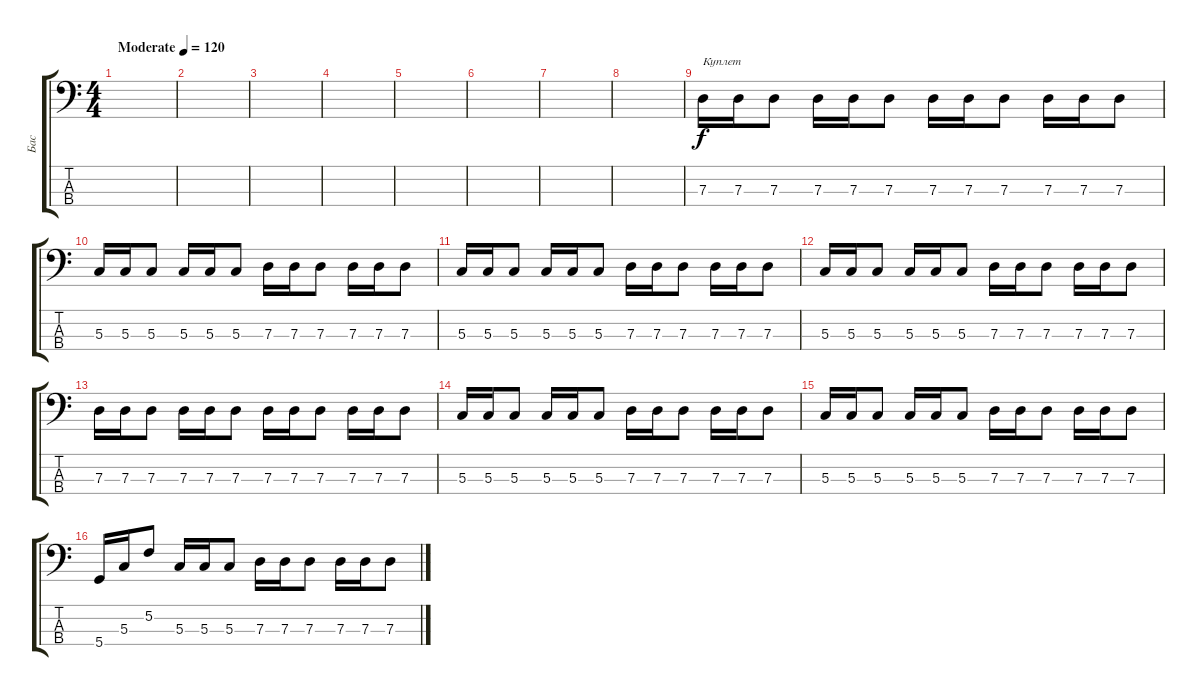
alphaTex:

\track ("Бас" "Бас") {instrument electricbassfinger}
\staff {score tabs}
\tuning (F2 C2 G1 D1) {hide}
\ts (4 4)
\tempo (120 "Moderate")
\clef f4
\ks c
|
|
|
|
|
|
|
|
7.3.16{txt "Куплет"} 7.3.16 7.3.8 7.3.16 7.3.16 7.3.8 7.3.16 7.3.16 7.3.8 7.3.16 7.3.16 7.3.8 |
5.3.16 5.3.16 5.3.8 5.3.16 5.3.16 5.3.8 7.3.16 7.3.16 7.3.8 7.3.16 7.3.16 7.3.8 |
5.3.16 5.3.16 5.3.8 5.3.16 5.3.16 5.3.8 7.3.16 7.3.16 7.3.8 7.3.16 7.3.16 7.3.8 |
5.3.16 5.3.16 5.3.8 5.3.16 5.3.16 5.3.8 7.3.16 7.3.16 7.3.8 7.3.16 7.3.16 7.3.8 |
7.3.16 7.3.16 7.3.8 7.3.16 7.3.16 7.3.8 7.3.16 7.3.16 7.3.8 7.3.16 7.3.16 7.3.8 |
5.3.16 5.3.16 5.3.8 5.3.16 5.3.16 5.3.8 7.3.16 7.3.16 7.3.8 7.3.16 7.3.16 7.3.8 |
5.3.16 5.3.16 5.3.8 5.3.16 5.3.16 5.3.8 7.3.16 7.3.16 7.3.8 7.3.16 7.3.16 7.3.8 |
5.4.16 5.3.16 5.2.8 5.3.16 5.3.16 5.3.8 7.3.16 7.3.16 7.3.8 7.3.16 7.3.16 7.3.8
